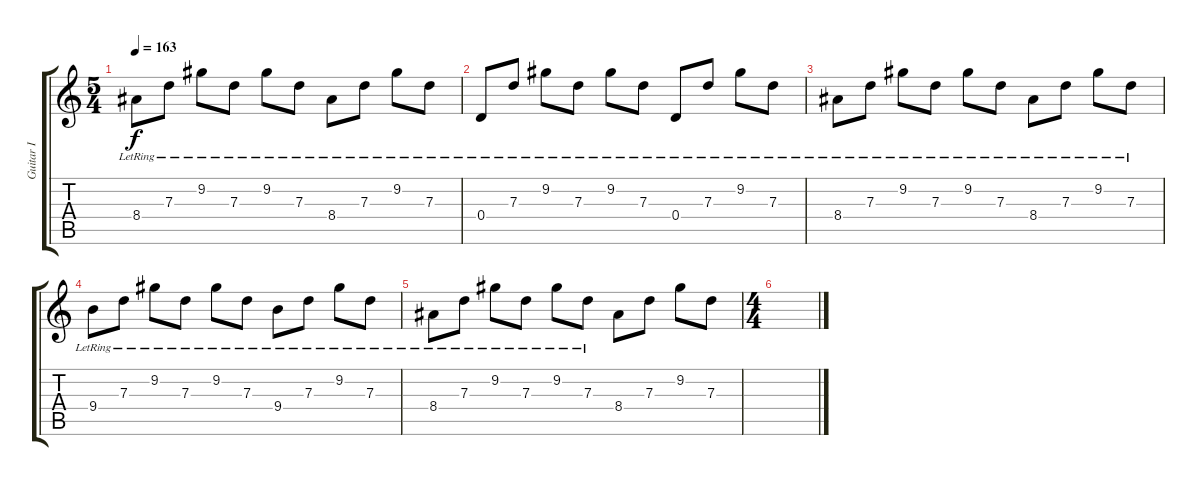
\track ("Guitar I" "Guitar I") {instrument acousticguitarsteel}
\staff {score tabs}
\tuning (E4 B3 G3 D3 A2 D2) {hide}
\ts (5 4)
\tempo 163
\clef g2
\ks c
8.4{lr}.8{dy f} 7.3{lr}.8 9.2{lr}.8 7.3{lr}.8 9.2{lr}.8 7.3{lr}.8 8.4{lr}.8 7.3{lr}.8 9.2{lr}.8 7.3{lr}.8 |
0.4{lr}.8 7.3{lr}.8 9.2{lr}.8 7.3{lr}.8 9.2{lr}.8 7.3{lr}.8 0.4{lr}.8 7.3{lr}.8 9.2{lr}.8 7.3{lr}.8 |
8.4{lr}.8 7.3{lr}.8 9.2{lr}.8 7.3{lr}.8 9.2{lr}.8 7.3{lr}.8 8.4{lr}.8 7.3{lr}.8 9.2{lr}.8 7.3{lr}.8 |
9.4{lr}.8 7.3{lr}.8 9.2{lr}.8 7.3{lr}.8 9.2{lr}.8 7.3{lr}.8 9.4{lr}.8 7.3{lr}.8 9.2{lr}.8 7.3{lr}.8 |
8.4{lr}.8 7.3{lr}.8 9.2{lr}.8 7.3{lr}.8 9.2{lr}.8 7.3{lr}.8 8.4.8 7.3.8 9.2.8 7.3.8 |
\ts (4 4)
